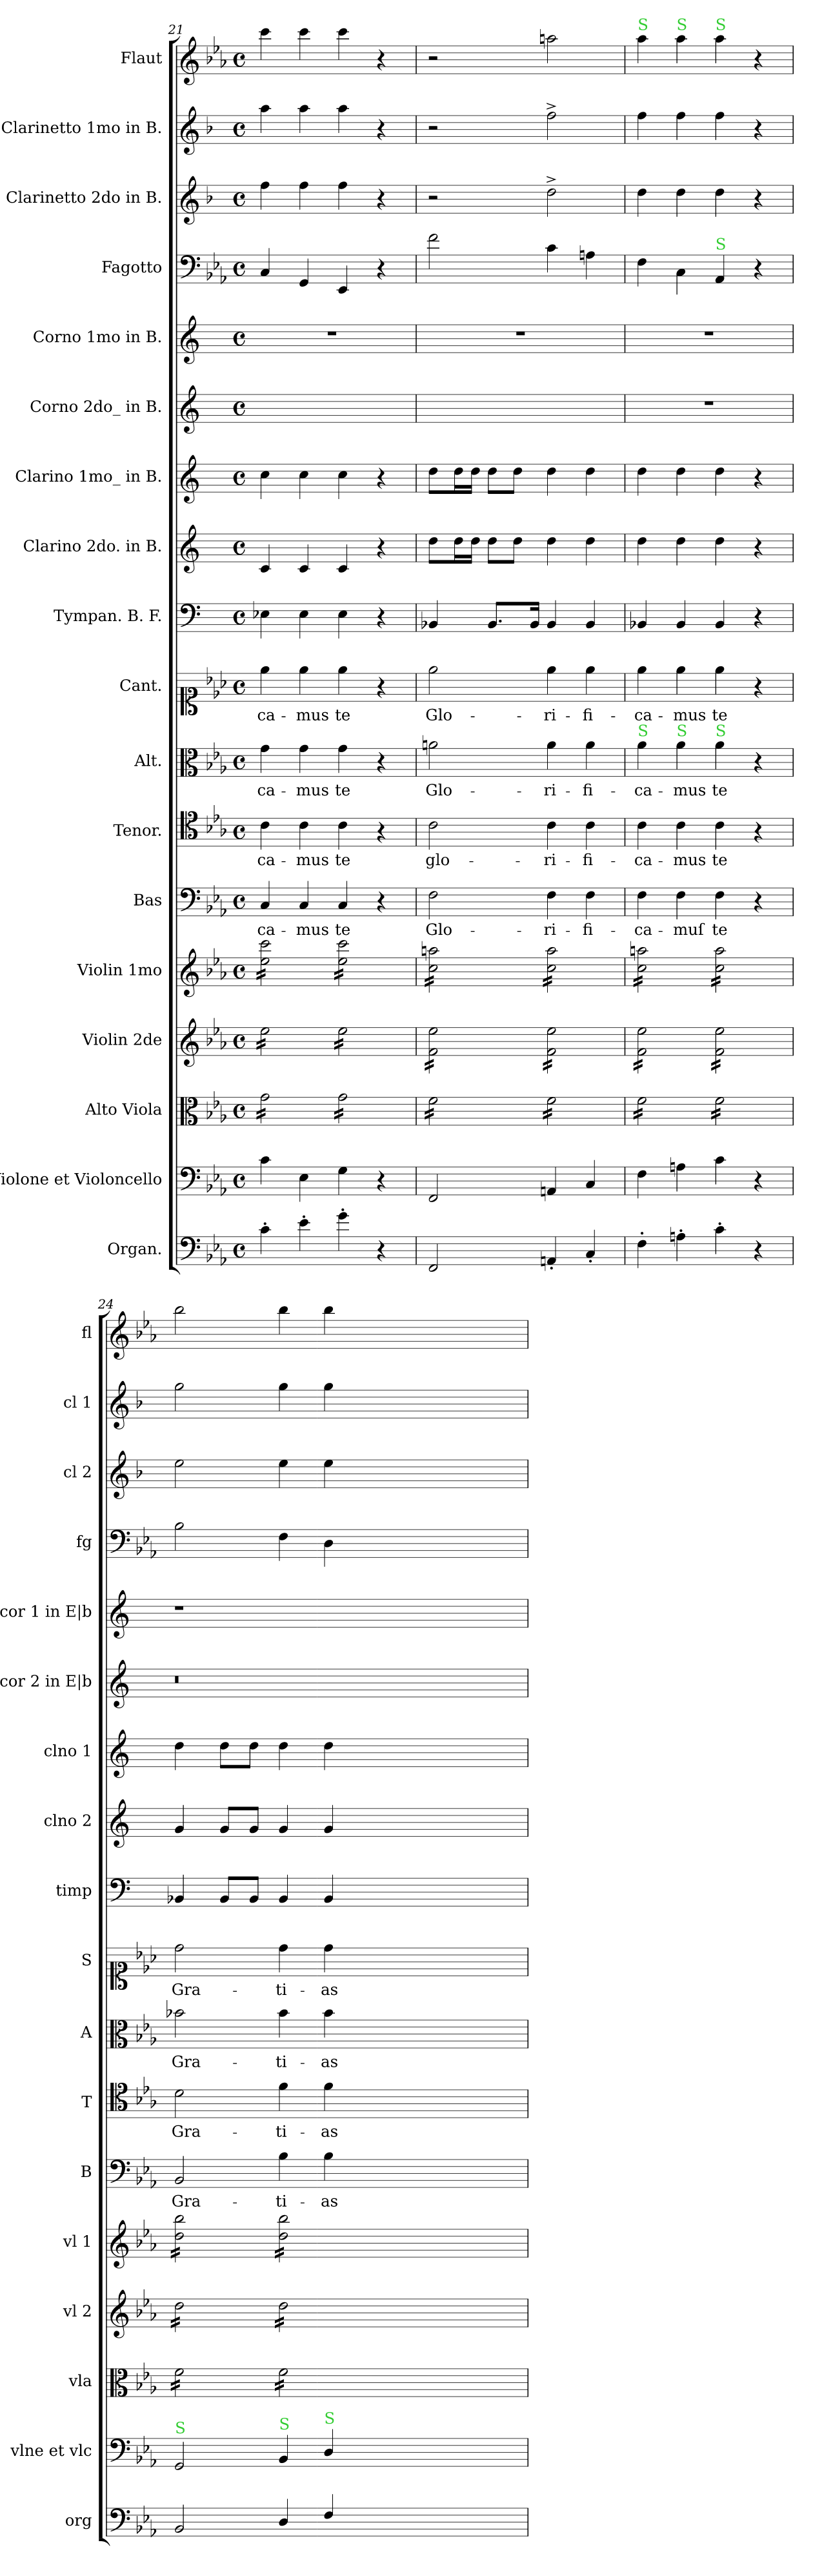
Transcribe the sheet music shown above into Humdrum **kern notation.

**kern	**kern	**kern	**kern	**kern	**kern	**text	**kern	**text	**kern	**text	**kern	**text	**kern	**kern	**kern	**kern	**kern	**kern	**kern	**kern	**kern
*part18	*part17	*part16	*part15	*part14	*part13	*part13	*part12	*part12	*part11	*part11	*part10	*part10	*part9	*part8	*part7	*part6	*part5	*part4	*part3	*part2	*part1
*staff18	*staff17	*staff16	*staff15	*staff14	*staff13	*staff13	*staff12	*staff12	*staff11	*staff11	*staff10	*staff10	*staff9	*staff8	*staff7	*staff6	*staff5	*staff4	*staff3	*staff2	*staff1
*I"Organ.	*I"Violone et Violoncello	*I"Alto Viola	*I"Violin 2de	*I"Violin 1mo	*I"Bas	*	*I"Tenor.	*	*I"Alt.	*	*I"Cant.	*	*I"Tympan. B. F.	*I"Clarino 2do. in B.	*I"Clarino 1mo_ in B.	*I"Corno 2do_ in B.	*I"Corno 1mo in B.	*I"Fagotto	*I"Clarinetto 2do in B.	*I"Clarinetto 1mo in B.	*I"Flaut
*I'org	*I'vlne et vlc	*I'vla	*I'vl 2	*I'vl 1	*I'B	*	*I'T	*	*I'A	*	*I'S	*	*I'timp	*I'clno 2	*I'clno 1	*I'cor 2 in E|b	*I'cor 1 in E|b	*I'fg	*I'cl 2	*I'cl 1	*I'fl
*clefF4	*clefF4	*clefC3	*clefG2	*clefG2	*clefF4	*	*clefC4	*	*clefC3	*	*clefC1	*	*clefF4	*clefG2	*clefG2	*clefG2	*clefG2	*clefF4	*clefG2	*clefG2	*clefG2
*	*	*	*	*	*	*	*	*	*	*	*	*	*	*ITrd-2c-3	*ITrd-2c-3	*ITrd5c9	*ITrd5c9	*	*ITrd1c2	*ITrd1c2	*
*k[b-e-a-]	*k[b-e-a-]	*k[b-e-a-]	*k[b-e-a-]	*k[b-e-a-]	*k[b-e-a-]	*	*k[b-e-a-]	*	*k[b-e-a-]	*	*k[b-e-a-]	*	*	*k[b-e-a-]	*k[b-e-a-]	*k[b-e-a-]	*k[b-e-a-]	*k[b-e-a-]	*k[b-e-a-]	*k[b-e-a-]	*k[b-e-a-]
*E-:	*E-:	*E-:	*E-:	*E-:	*E-:	*	*E-:	*	*E-:	*	*E-:	*	*	*E-:	*E-:	*E-:	*E-:	*E-:	*E-:	*E-:	*E-:
*M4/4	*M4/4	*M4/4	*M4/4	*M4/4	*M4/4	*	*M4/4	*	*M4/4	*	*M4/4	*	*M4/4	*M4/4	*M4/4	*M4/4	*M4/4	*M4/4	*M4/4	*M4/4	*M4/4
*met(c)	*met(c)	*met(c)	*met(c)	*met(c)	*met(c)	*	*met(c)	*	*met(c)	*	*met(c)	*	*met(c)	*met(c)	*met(c)	*met(c)	*met(c)	*met(c)	*met(c)	*met(c)	*met(c)
=21	=21	=21	=21	=21	=21	=21	=21	=21	=21	=21	=21	=21	=21	=21	=21	=21	=21	=21	=21	=21	=21
*	*	*tremolo	*	*	*	*	*	*	*	*	*	*	*	*	*	*	*	*	*	*	*
*	*	*	*tremolo	*	*	*	*	*	*	*	*	*	*	*	*	*	*	*	*	*	*
*	*	*	*	*tremolo	*	*	*	*	*	*	*	*	*	*	*	*	*	*	*	*	*
4c'\	4c\	16g\LL	16ee-\LL	16ee-\ 16ccc\LL	4C/	-ca-	4c\	-ca-	4g\	-ca-	4ee-\	-ca-	4E-X\	4e-/	4ee-\	1ryy	1r	4C/	4ee-\	4gg\	4ccc\
.	.	16g\	16ee-\	16ee-\ 16ccc\	.	.	.	.	.	.	.	.	.	.	.	.	.	.	.	.	.
.	.	16g\	16ee-\	16ee-\ 16ccc\	.	.	.	.	.	.	.	.	.	.	.	.	.	.	.	.	.
.	.	16g\	16ee-\	16ee-\ 16ccc\	.	.	.	.	.	.	.	.	.	.	.	.	.	.	.	.	.
4e-'\	4E-\	16g\	16ee-\	16ee-\ 16ccc\	4C/	-mus	4c\	-mus	4g\	-mus	4ee-\	-mus	4E-\	4e-/	4ee-\	.	.	4GG/	4ee-\	4gg\	4ccc\
.	.	16g\	16ee-\	16ee-\ 16ccc\	.	.	.	.	.	.	.	.	.	.	.	.	.	.	.	.	.
.	.	16g\	16ee-\	16ee-\ 16ccc\	.	.	.	.	.	.	.	.	.	.	.	.	.	.	.	.	.
.	.	16g\JJ	16ee-\JJ	16ee-\ 16ccc\JJ	.	.	.	.	.	.	.	.	.	.	.	.	.	.	.	.	.
4g'\	4G\	16g\LL	16ee-\LL	16ee-\ 16ccc\LL	4C/	te	4c\	te	4g\	te	4ee-\	te	4E-\	4e-/	4ee-\	.	.	4EE-/	4ee-\	4gg\	4ccc\
.	.	16g\	16ee-\	16ee-\ 16ccc\	.	.	.	.	.	.	.	.	.	.	.	.	.	.	.	.	.
.	.	16g\	16ee-\	16ee-\ 16ccc\	.	.	.	.	.	.	.	.	.	.	.	.	.	.	.	.	.
.	.	16g\	16ee-\	16ee-\ 16ccc\	.	.	.	.	.	.	.	.	.	.	.	.	.	.	.	.	.
4r	4r	16g\	16ee-\	16ee-\ 16ccc\	4r	.	4r	.	4r	.	4r	.	4r	4r	4r	.	.	4r	4r	4r	4r
.	.	16g\	16ee-\	16ee-\ 16ccc\	.	.	.	.	.	.	.	.	.	.	.	.	.	.	.	.	.
.	.	16g\	16ee-\	16ee-\ 16ccc\	.	.	.	.	.	.	.	.	.	.	.	.	.	.	.	.	.
.	.	16g\JJ	16ee-\JJ	16ee-\ 16ccc\JJ	.	.	.	.	.	.	.	.	.	.	.	.	.	.	.	.	.
=22	=22	=22	=22	=22	=22	=22	=22	=22	=22	=22	=22	=22	=22	=22	=22	=22	=22	=22	=22	=22	=22
!	!	!	!	!	!	!	!	!LO:LY:i	!	!	!	!LO:LY:i	!	!	!	!	!	!	!	!	!
2FF/	2FF/	16f\LL	16f\ 16ee-\LL	16cc\ 16aan\LL	2F\	Glo-	2c\	glo-	2an\	Glo-	2ee-\	Glo-	4BB-X/	8ff\L	8ff\L	1ryy	1r	2f\	2r	2r	2r
.	.	16f\	16f\ 16ee-\	16cc\ 16aan\	.	.	.	.	.	.	.	.	.	.	.	.	.	.	.	.	.
.	.	16f\	16f\ 16ee-\	16cc\ 16aan\	.	.	.	.	.	.	.	.	.	16ff\L	16ff\L	.	.	.	.	.	.
.	.	16f\	16f\ 16ee-\	16cc\ 16aan\	.	.	.	.	.	.	.	.	.	16ff\JJ	16ff\JJ	.	.	.	.	.	.
.	.	16f\	16f\ 16ee-\	16cc\ 16aan\	.	.	.	.	.	.	.	.	8.BB-/L	8ff\L	8ff\L	.	.	.	.	.	.
.	.	16f\	16f\ 16ee-\	16cc\ 16aan\	.	.	.	.	.	.	.	.	.	.	.	.	.	.	.	.	.
.	.	16f\	16f\ 16ee-\	16cc\ 16aan\	.	.	.	.	.	.	.	.	.	8ff\J	8ff\J	.	.	.	.	.	.
.	.	16f\JJ	16f\ 16ee-\JJ	16cc\ 16aan\JJ	.	.	.	.	.	.	.	.	16BB-/Jk	.	.	.	.	.	.	.	.
!	!	!	!	!	!	!	!	!LO:LY:i	!	!	!	!LO:LY:i	!	!	!	!	!	!	!	!	!
4AAn'>/	4AAn/	16f\LL	16f\ 16ee-\LL	16cc\ 16aa\LL	4F\	-ri-	4c\	-ri-	4a\	-ri-	4ee-\	-ri-	4BB-/	4ff\	4ff\	.	.	4c\	2cc^\	2ee-^\	2aan\
.	.	16f\	16f\ 16ee-\	16cc\ 16aa\	.	.	.	.	.	.	.	.	.	.	.	.	.	.	.	.	.
.	.	16f\	16f\ 16ee-\	16cc\ 16aa\	.	.	.	.	.	.	.	.	.	.	.	.	.	.	.	.	.
.	.	16f\	16f\ 16ee-\	16cc\ 16aa\	.	.	.	.	.	.	.	.	.	.	.	.	.	.	.	.	.
!	!	!	!	!	!	!	!	!LO:LY:i	!	!	!	!LO:LY:i	!	!	!	!	!	!	!	!	!
4C'>/	4C/	16f\	16f\ 16ee-\	16cc\ 16aa\	4F\	-fi-	4c\	-fi-	4a\	-fi-	4ee-\	-fi-	4BB-/	4ff\	4ff\	.	.	4An\	.	.	.
.	.	16f\	16f\ 16ee-\	16cc\ 16aa\	.	.	.	.	.	.	.	.	.	.	.	.	.	.	.	.	.
.	.	16f\	16f\ 16ee-\	16cc\ 16aa\	.	.	.	.	.	.	.	.	.	.	.	.	.	.	.	.	.
.	.	16f\JJ	16f\ 16ee-\JJ	16cc\ 16aa\JJ	.	.	.	.	.	.	.	.	.	.	.	.	.	.	.	.	.
=23	=23	=23	=23	=23	=23	=23	=23	=23	=23	=23	=23	=23	=23	=23	=23	=23	=23	=23	=23	=23	=23
!	!	!	!	!	!	!	!	!	!	!	!	!	!	!	!	!	!	!	!	!	!LO:TX:a:color=limegreen:t=S
!	!	!	!	!	!	!	!	!	!LO:TX:a:color=limegreen:t=S	!	!	!	!	!	!	!	!	!	!	!	!
!	!	!	!	!	!	!	!	!LO:LY:i	!	!	!	!LO:LY:i	!	!	!	!	!	!	!	!	!
4F'\	4F\	16f\LL	16f\ 16ee-\LL	16cc\ 16aan\LL	4F\	-ca-	4c\	-ca-	4a-\	-ca-	4ee-\	-ca-	4BB-X/	4ff\	4ff\	1r	1r	4F\	4cc\	4ee-\	4aa-\
.	.	16f\	16f\ 16ee-\	16cc\ 16aan\	.	.	.	.	.	.	.	.	.	.	.	.	.	.	.	.	.
.	.	16f\	16f\ 16ee-\	16cc\ 16aan\	.	.	.	.	.	.	.	.	.	.	.	.	.	.	.	.	.
.	.	16f\	16f\ 16ee-\	16cc\ 16aan\	.	.	.	.	.	.	.	.	.	.	.	.	.	.	.	.	.
!	!	!	!	!	!	!	!	!	!	!	!	!	!	!	!	!	!	!	!	!	!LO:TX:a:color=limegreen:t=S
!	!	!	!	!	!	!	!	!	!LO:TX:a:color=limegreen:t=S	!	!	!	!	!	!	!	!	!	!	!	!
!	!	!	!	!	!	!	!	!LO:LY:i	!	!	!	!LO:LY:i	!	!	!	!	!	!	!	!	!
4An'\	4An\	16f\	16f\ 16ee-\	16cc\ 16aan\	4F\	-muſ	4c\	-mus	4a-\	-mus	4ee-\	-mus	4BB-/	4ff\	4ff\	.	.	4C\	4cc\	4ee-\	4aa-\
.	.	16f\	16f\ 16ee-\	16cc\ 16aan\	.	.	.	.	.	.	.	.	.	.	.	.	.	.	.	.	.
.	.	16f\	16f\ 16ee-\	16cc\ 16aan\	.	.	.	.	.	.	.	.	.	.	.	.	.	.	.	.	.
.	.	16f\JJ	16f\ 16ee-\JJ	16cc\ 16aan\JJ	.	.	.	.	.	.	.	.	.	.	.	.	.	.	.	.	.
!	!	!	!	!	!	!	!	!	!	!	!	!	!	!	!	!	!	!	!	!	!LO:TX:a:color=limegreen:t=S
!	!	!	!	!	!	!	!	!	!	!	!	!	!	!	!	!	!	!LO:TX:a:color=limegreen:t=S	!	!	!
!	!	!	!	!	!	!	!	!	!LO:TX:a:color=limegreen:t=S	!	!	!	!	!	!	!	!	!	!	!	!
!	!	!	!	!	!	!	!	!LO:LY:i	!	!	!	!LO:LY:i	!	!	!	!	!	!	!	!	!
4c'\	4c\	16f\LL	16f\ 16ee-\LL	16cc\ 16aa\LL	4F\	te	4c\	te	4a-\	te	4ee-\	te	4BB-/	4ff\	4ff\	.	.	4AA-/	4cc\	4ee-\	4aa-\
.	.	16f\	16f\ 16ee-\	16cc\ 16aa\	.	.	.	.	.	.	.	.	.	.	.	.	.	.	.	.	.
.	.	16f\	16f\ 16ee-\	16cc\ 16aa\	.	.	.	.	.	.	.	.	.	.	.	.	.	.	.	.	.
.	.	16f\	16f\ 16ee-\	16cc\ 16aa\	.	.	.	.	.	.	.	.	.	.	.	.	.	.	.	.	.
4r	4r	16f\	16f\ 16ee-\	16cc\ 16aa\	4r	.	4r	.	4r	.	4r	.	4r	4r	4r	.	.	4r	4r	4r	4r
.	.	16f\	16f\ 16ee-\	16cc\ 16aa\	.	.	.	.	.	.	.	.	.	.	.	.	.	.	.	.	.
.	.	16f\	16f\ 16ee-\	16cc\ 16aa\	.	.	.	.	.	.	.	.	.	.	.	.	.	.	.	.	.
.	.	16f\JJ	16f\ 16ee-\JJ	16cc\ 16aa\JJ	.	.	.	.	.	.	.	.	.	.	.	.	.	.	.	.	.
=24	=24	=24	=24	=24	=24	=24	=24	=24	=24	=24	=24	=24	=24	=24	=24	=24	=24	=24	=24	=24	=24
!	!LO:TX:a:color=limegreen:t=S	!	!	!	!	!	!	!	!	!	!	!	!	!	!	!	!	!	!	!	!
2BB-/	2GG/	16f\LL	16dd\LL	16dd\ 16bb-\LL	2BB-/	Gra-	2d\	Gra-	2b-X\	Gra-	2dd\	Gra-	4BB-X/	4b-/	4ff\	0.r	1r	2B-\	2dd\	2ff\	2bb-\
.	.	16f\	16dd\	16dd\ 16bb-\	.	.	.	.	.	.	.	.	.	.	.	.	.	.	.	.	.
.	.	16f\	16dd\	16dd\ 16bb-\	.	.	.	.	.	.	.	.	.	.	.	.	.	.	.	.	.
.	.	16f\	16dd\	16dd\ 16bb-\	.	.	.	.	.	.	.	.	.	.	.	.	.	.	.	.	.
.	.	16f\	16dd\	16dd\ 16bb-\	.	.	.	.	.	.	.	.	8BB-/L	8b-/L	8ff\L	.	.	.	.	.	.
.	.	16f\	16dd\	16dd\ 16bb-\	.	.	.	.	.	.	.	.	.	.	.	.	.	.	.	.	.
.	.	16f\	16dd\	16dd\ 16bb-\	.	.	.	.	.	.	.	.	8BB-/J	8b-/J	8ff\J	.	.	.	.	.	.
.	.	16f\JJ	16dd\JJ	16dd\ 16bb-\JJ	.	.	.	.	.	.	.	.	.	.	.	.	.	.	.	.	.
!	!LO:TX:a:color=limegreen:t=S	!	!	!	!	!	!	!	!	!	!	!	!	!	!	!	!	!	!	!	!
4D/	4BB-/	16f\LL	16dd\LL	16dd\ 16bb-\LL	4B-\	-ti-	4f\	-ti-	4b-\	-ti-	4dd\	-ti-	4BB-/	4b-/	4ff\	.	.	4F\	4dd\	4ff\	4bb-\
.	.	16f\	16dd\	16dd\ 16bb-\	.	.	.	.	.	.	.	.	.	.	.	.	.	.	.	.	.
.	.	16f\	16dd\	16dd\ 16bb-\	.	.	.	.	.	.	.	.	.	.	.	.	.	.	.	.	.
.	.	16f\	16dd\	16dd\ 16bb-\	.	.	.	.	.	.	.	.	.	.	.	.	.	.	.	.	.
!	!LO:TX:a:color=limegreen:t=S	!	!	!	!	!	!	!	!	!	!	!	!	!	!	!	!	!	!	!	!
4F/	4D/	16f\	16dd\	16dd\ 16bb-\	4B-\	-as	4f\	-as	4b-\	-as	4dd\	-as	4BB-/	4b-/	4ff\	.	.	4D\	4dd\	4ff\	4bb-\
.	.	16f\	16dd\	16dd\ 16bb-\	.	.	.	.	.	.	.	.	.	.	.	.	.	.	.	.	.
.	.	16f\	16dd\	16dd\ 16bb-\	.	.	.	.	.	.	.	.	.	.	.	.	.	.	.	.	.
.	.	16f\JJ	16dd\JJ	16dd\ 16bb-\JJ	.	.	.	.	.	.	.	.	.	.	.	.	.	.	.	.	.
*	*	*	*	*Xtremolo	*	*	*	*	*	*	*	*	*	*	*	*	*	*	*	*	*
*	*	*	*Xtremolo	*	*	*	*	*	*	*	*	*	*	*	*	*	*	*	*	*	*
*	*	*Xtremolo	*	*	*	*	*	*	*	*	*	*	*	*	*	*	*	*	*	*	*
0ryy	0ryy	0ryy	0ryy	0ryy	0ryy	.	0ryy	.	0ryy	.	0ryy	.	0ryy	0ryy	0ryy	.	0ryy	0ryy	0ryy	0ryy	0ryy
=	=	=	=	=	=	=	=	=	=	=	=	=	=	=	=	=	=	=	=	=	=
*-	*-	*-	*-	*-	*-	*-	*-	*-	*-	*-	*-	*-	*-	*-	*-	*-	*-	*-	*-	*-	*-
